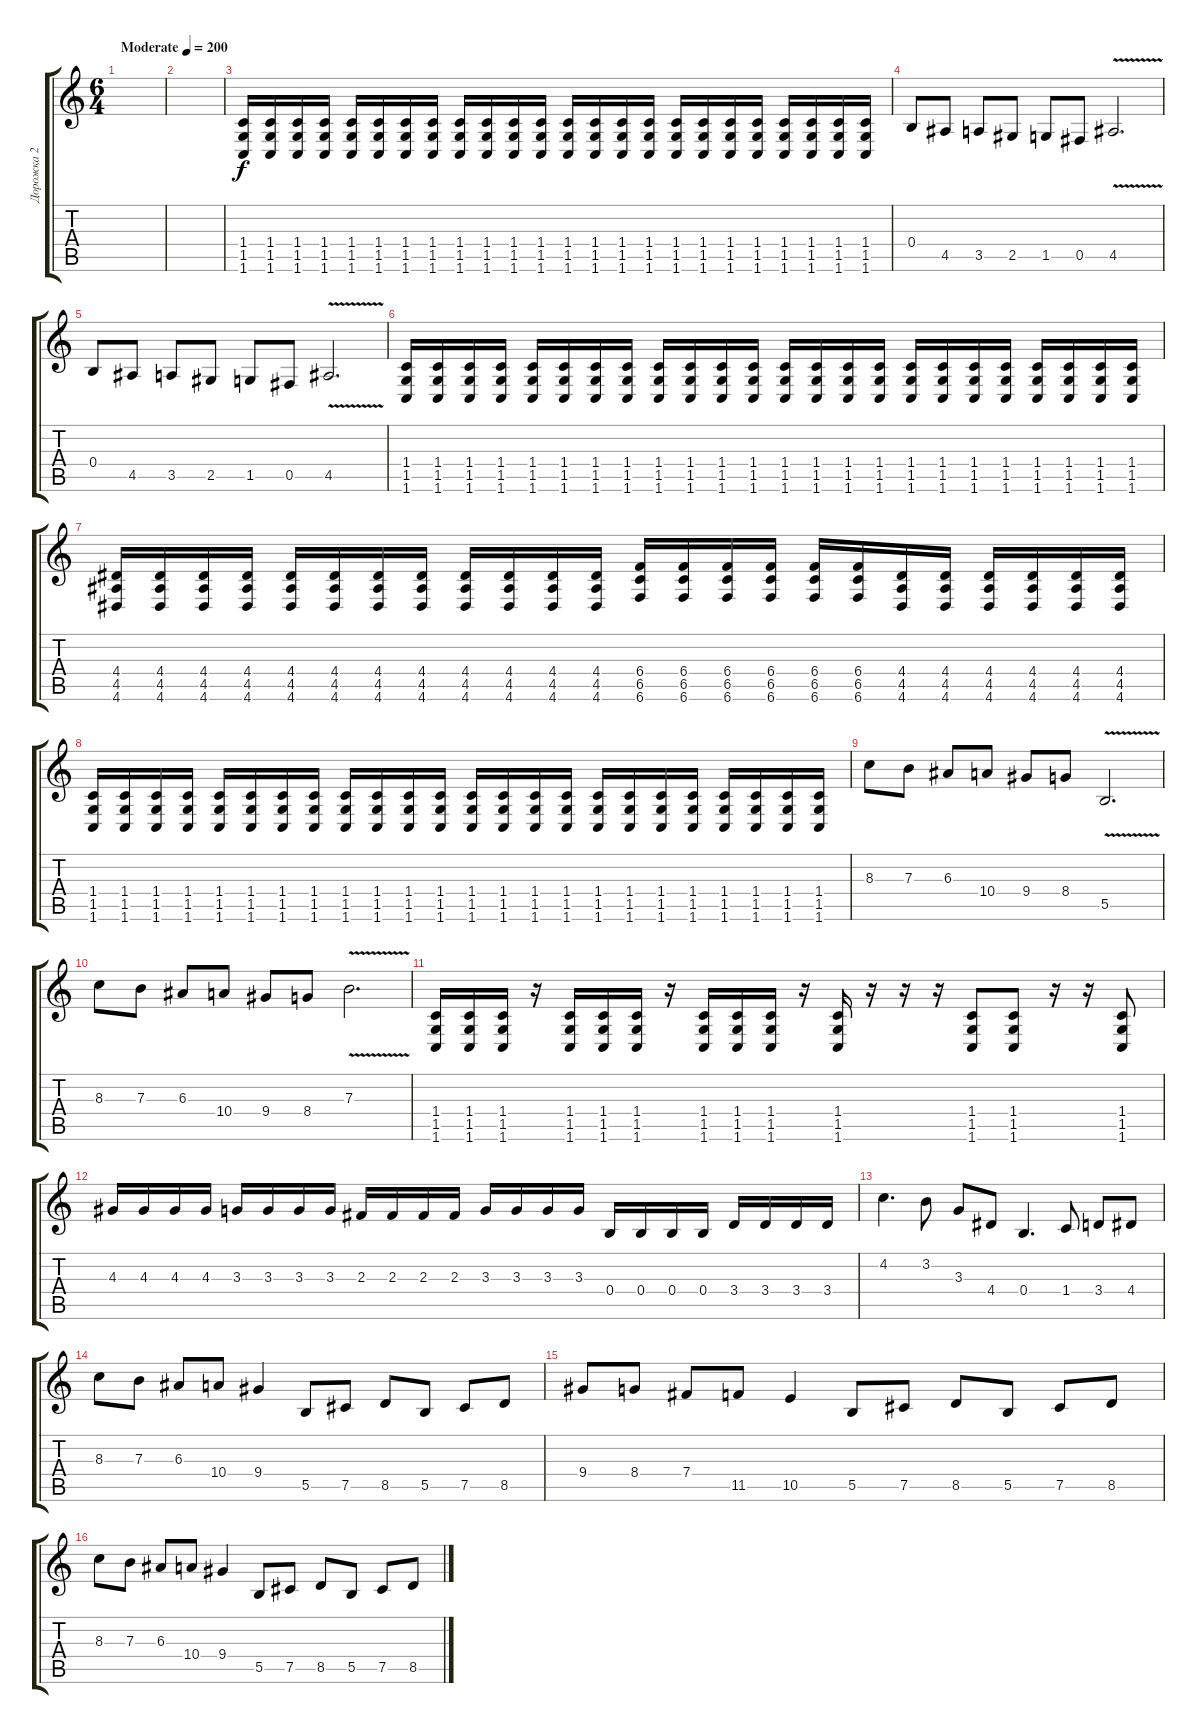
\track ("Дорожка 2" "Дорожка 2") {instrument distortionguitar}
\staff {score tabs}
\tuning (Db4 Ab3 E3 B2 Gb2 B1) {hide}
\ts (6 4)
\tempo (200 "Moderate")
\clef g2
\ks c
|
|
(1.4 1.5 1.6).16 (1.4 1.5 1.6).16 (1.4 1.5 1.6).16 (1.4 1.5 1.6).16 (1.4 1.5 1.6).16 (1.4 1.5 1.6).16 (1.4 1.5 1.6).16 (1.4 1.5 1.6).16 (1.4 1.5 1.6).16 (1.4 1.5 1.6).16 (1.4 1.5 1.6).16 (1.4 1.5 1.6).16 (1.4 1.5 1.6).16 (1.4 1.5 1.6).16 (1.4 1.5 1.6).16 (1.4 1.5 1.6).16 (1.4 1.5 1.6).16 (1.4 1.5 1.6).16 (1.4 1.5 1.6).16 (1.4 1.5 1.6).16 (1.4 1.5 1.6).16 (1.4 1.5 1.6).16 (1.4 1.5 1.6).16 (1.4 1.5 1.6).16 |
0.4.8 4.5.8 3.5.8 2.5.8 1.5.8 0.5.8 4.5{v}.2{d} |
0.4.8 4.5.8 3.5.8 2.5.8 1.5.8 0.5.8 4.5{v}.2{d} |
(1.4 1.5 1.6).16 (1.4 1.5 1.6).16 (1.4 1.5 1.6).16 (1.4 1.5 1.6).16 (1.4 1.5 1.6).16 (1.4 1.5 1.6).16 (1.4 1.5 1.6).16 (1.4 1.5 1.6).16 (1.4 1.5 1.6).16 (1.4 1.5 1.6).16 (1.4 1.5 1.6).16 (1.4 1.5 1.6).16 (1.4 1.5 1.6).16 (1.4 1.5 1.6).16 (1.4 1.5 1.6).16 (1.4 1.5 1.6).16 (1.4 1.5 1.6).16 (1.4 1.5 1.6).16 (1.4 1.5 1.6).16 (1.4 1.5 1.6).16 (1.4 1.5 1.6).16 (1.4 1.5 1.6).16 (1.4 1.5 1.6).16 (1.4 1.5 1.6).16 |
(4.4 4.5 4.6).16 (4.4 4.5 4.6).16 (4.4 4.5 4.6).16 (4.4 4.5 4.6).16 (4.4 4.5 4.6).16 (4.4 4.5 4.6).16 (4.4 4.5 4.6).16 (4.4 4.5 4.6).16 (4.4 4.5 4.6).16 (4.4 4.5 4.6).16 (4.4 4.5 4.6).16 (4.4 4.5 4.6).16 (6.4 6.5 6.6).16 (6.4 6.5 6.6).16 (6.4 6.5 6.6).16 (6.4 6.5 6.6).16 (6.4 6.5 6.6).16 (6.4 6.5 6.6).16 (4.4 4.5 4.6).16 (4.4 4.5 4.6).16 (4.4 4.5 4.6).16 (4.4 4.5 4.6).16 (4.4 4.5 4.6).16 (4.4 4.5 4.6).16 |
(1.4 1.5 1.6).16 (1.4 1.5 1.6).16 (1.4 1.5 1.6).16 (1.4 1.5 1.6).16 (1.4 1.5 1.6).16 (1.4 1.5 1.6).16 (1.4 1.5 1.6).16 (1.4 1.5 1.6).16 (1.4 1.5 1.6).16 (1.4 1.5 1.6).16 (1.4 1.5 1.6).16 (1.4 1.5 1.6).16 (1.4 1.5 1.6).16 (1.4 1.5 1.6).16 (1.4 1.5 1.6).16 (1.4 1.5 1.6).16 (1.4 1.5 1.6).16 (1.4 1.5 1.6).16 (1.4 1.5 1.6).16 (1.4 1.5 1.6).16 (1.4 1.5 1.6).16 (1.4 1.5 1.6).16 (1.4 1.5 1.6).16 (1.4 1.5 1.6).16 |
8.3.8 7.3.8 6.3.8 10.4.8 9.4.8 8.4.8 5.5{v}.2{d} |
8.3.8 7.3.8 6.3.8 10.4.8 9.4.8 8.4.8 7.3{v}.2{d} |
(1.4 1.5 1.6).16 (1.4 1.5 1.6).16 (1.4 1.5 1.6).16 r.16 (1.4 1.5 1.6).16 (1.4 1.5 1.6).16 (1.4 1.5 1.6).16 r.16 (1.4 1.5 1.6).16 (1.4 1.5 1.6).16 (1.4 1.5 1.6).16 r.16 (1.4 1.5 1.6).16 r.16 r.16 r.16 (1.4 1.5 1.6).8 (1.4 1.5 1.6).8 r.16 r.16 (1.4 1.5 1.6).8 |
4.3.16 4.3.16 4.3.16 4.3.16 3.3.16 3.3.16 3.3.16 3.3.16 2.3.16 2.3.16 2.3.16 2.3.16 3.3.16 3.3.16 3.3.16 3.3.16 0.4.16 0.4.16 0.4.16 0.4.16 3.4.16 3.4.16 3.4.16 3.4.16 |
4.2.4{d} 3.2.8 3.3.8 4.4.8 0.4.4{d} 1.4.8 3.4.8 4.4.8 |
8.3.8 7.3.8 6.3.8 10.4.8 9.4.4 5.5.8 7.5.8 8.5.8 5.5.8 7.5.8 8.5.8 |
9.4.8 8.4.8 7.4.8 11.5.8 10.5.4 5.5.8 7.5.8 8.5.8 5.5.8 7.5.8 8.5.8 |
8.3.8 7.3.8 6.3.8 10.4.8 9.4.4 5.5.8 7.5.8 8.5.8 5.5.8 7.5.8 8.5.8
